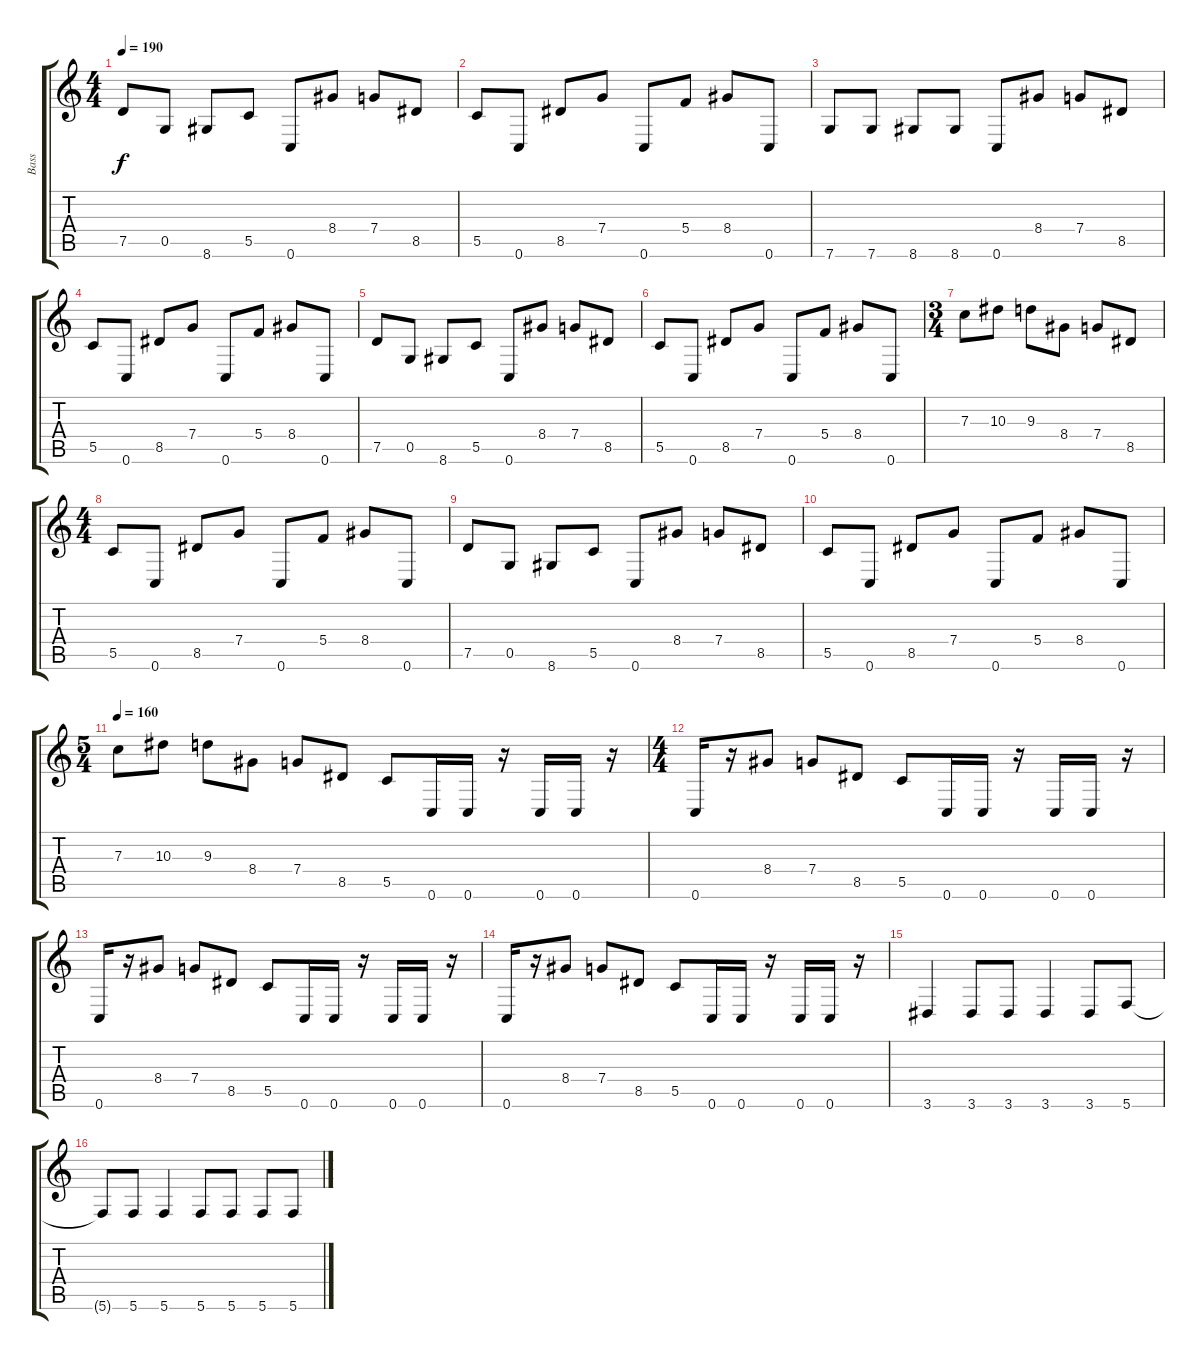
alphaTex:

\track ("Bass" "Bass") {instrument electricbasspick}
\staff {score tabs}
\tuning (D4 A3 F3 C3 G2 C2) {hide}
\ts (4 4)
\tempo 190
\clef g2
\ks c
7.5.8{dy f} 0.5.8 8.6.8 5.5.8 0.6.8 8.4.8 7.4.8 8.5.8 |
5.5.8 0.6.8 8.5.8 7.4.8 0.6.8 5.4.8 8.4.8 0.6.8 |
7.6.8 7.6.8 8.6.8 8.6.8 0.6.8 8.4.8 7.4.8 8.5.8 |
5.5.8 0.6.8 8.5.8 7.4.8 0.6.8 5.4.8 8.4.8 0.6.8 |
7.5.8 0.5.8 8.6.8 5.5.8 0.6.8 8.4.8 7.4.8 8.5.8 |
5.5.8 0.6.8 8.5.8 7.4.8 0.6.8 5.4.8 8.4.8 0.6.8 |
\ts (3 4)
7.3.8 10.3.8 9.3.8 8.4.8 7.4.8 8.5.8 |
\ts (4 4)
5.5.8 0.6.8 8.5.8 7.4.8 0.6.8 5.4.8 8.4.8 0.6.8 |
7.5.8 0.5.8 8.6.8 5.5.8 0.6.8 8.4.8 7.4.8 8.5.8 |
5.5.8 0.6.8 8.5.8 7.4.8 0.6.8 5.4.8 8.4.8 0.6.8 |
\ts (5 4)
\tempo 160
7.3.8 10.3.8 9.3.8 8.4.8 7.4.8 8.5.8 5.5.8 0.6.16 0.6.16 r.16 0.6.16 0.6.16 r.16 |
\ts (4 4)
0.6.16 r.16 8.4.8 7.4.8 8.5.8 5.5.8 0.6.16 0.6.16 r.16 0.6.16 0.6.16 r.16 |
0.6.16 r.16 8.4.8 7.4.8 8.5.8 5.5.8 0.6.16 0.6.16 r.16 0.6.16 0.6.16 r.16 |
0.6.16 r.16 8.4.8 7.4.8 8.5.8 5.5.8 0.6.16 0.6.16 r.16 0.6.16 0.6.16 r.16 |
3.6.4 3.6.8 3.6.8 3.6.4 3.6.8 5.6.8 |
5.6{t}.8 5.6.8 5.6.4 5.6.8 5.6.8 5.6.8 5.6.8
